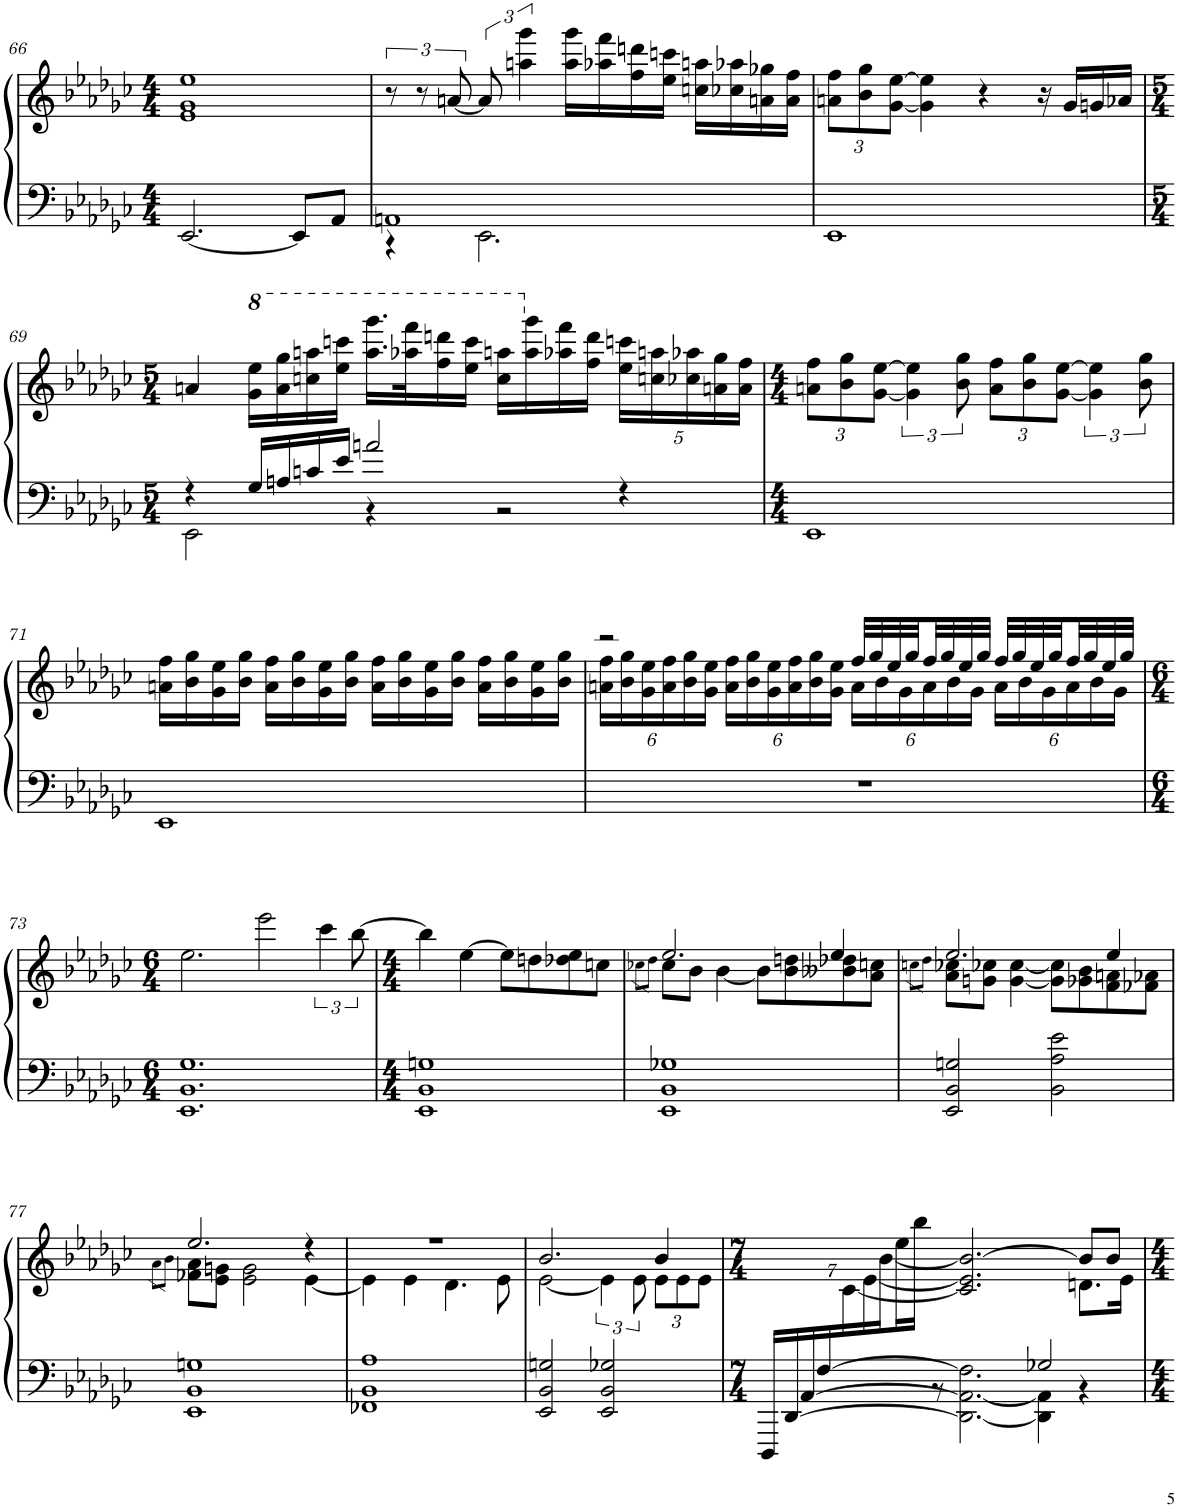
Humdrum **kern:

**kern	**kern
*part1	*part1
*staff2	*staff1
*I"Piano	*
*I'Pno.	*
!!LO:PB:g=z
*clefF4	*clefG2
*k[b-e-a-d-g-c-]	*k[b-e-a-d-g-c-]
*M4/4	*M4/4
=66	=66
[2.EE-/	1e- 1g- 1ee-
8EE-/L]	.
8AA-/J	.
=67	=67
*^	*
1AAn	4r	12r
.	.	12r
.	.	[12an/
.	2.EE-\	12a/]
.	.	6aan\ 6ggg-\
.	.	16aa\ 16ggg-\LL
.	.	16aa-X\ 16fff\
.	.	16ff\ 16dddn\
.	.	16ee-\ 16cccn\JJ
.	.	16ccn\ 16aan\LL
.	.	16cc-X\ 16aa-X\
.	.	16an\ 16gg-X\
.	.	16a\ 16ff\JJ
*v	*v	*
=68	=68
*	*Xbrackettup
1EE-	12an\ 12ff\L
.	12b-\ 12gg-\
.	[12g-\ [12ee-\J
.	4g-\] 4ee-\]
.	4r
.	16r
.	16g-/LL
.	16gn/
.	16a-X/JJ
!!LO:LB:g=z
=69	=69
*M5/4	*M5/4
*^	*
4r	2EE-\	4an/
*	*	*8va
16G-/LL	.	16gg-\ 16eee-\LL
16An/	.	16aa\ 16ggg-\
16cn/	.	16cccn\ 16aaan\
16e-/JJ	.	16eee-\ 16ccccn\JJ
2an/	4r	16.aaa\ 16.gggg-\LL
.	.	32aaa-X\ 32ffff\K
.	.	16fff\ 16ddddn\
.	.	16eee-\ 16cccc\JJ
.	2r	16ccc\ 16aaan\LL
*	*	*X8va
.	.	16aa\ 16ggg-\
.	.	16aa-X\ 16fff\
.	.	16ff\ 16ddd\JJ
4r	.	20ee-\ 20cccn\LL
.	.	20ccn\ 20aan\
.	.	20cc-X\ 20aa-X\
.	.	20an\ 20gg-\
.	.	20a\ 20ff\JJ
*v	*v	*
=70	=70
*M4/4	*M4/4
1EE-	12an\ 12ff\L
.	12b-\ 12gg-\
.	[4g-\ [4ee-\
*	*brackettup
.	12b-\ 12gg-\
.	12a\ 12ff\L
.	12b-\ 12gg-\
.	[4g-\ [4ee-\
.	12b-\ 12gg-\
!!LO:LB:g=z
=71	=71
1EE-	16an\ 16ff\LL
.	16b-\ 16gg-\
.	16g-\ 16ee-\
.	16b-\ 16gg-\JJ
.	16a\ 16ff\LL
.	16b-\ 16gg-\
.	16g-\ 16ee-\
.	16b-\ 16gg-\JJ
.	16a\ 16ff\LL
.	16b-\ 16gg-\
.	16g-\ 16ee-\
.	16b-\ 16gg-\JJ
.	16a\ 16ff\LL
.	16b-\ 16gg-\
.	16g-\ 16ee-\
.	16b-\ 16gg-\JJ
=72	=72
*	*^
*	*	*Xbrackettup
1r	2r	24an\ 24ff\LL
.	.	24b-\ 24gg-\
.	.	24g-\ 24ee-\
.	.	24a\ 24ff\
.	.	24b-\ 24gg-\
.	.	24g-\ 24ee-\JJ
.	.	24a\ 24ff\LL
.	.	24b-\ 24gg-\
.	.	24g-\ 24ee-\
.	.	24a\ 24ff\
.	.	24b-\ 24gg-\
.	.	24g-\ 24ee-\JJ
.	32ff/LLL	24a\LL
.	32gg-/	.
.	.	24b-\
.	32ee-/	.
.	.	24g-\
.	32gg-/	.
.	32ff/	24a\
.	32gg-/	.
.	.	24b-\
.	32ee-/	.
.	.	24g-\JJ
.	32gg-/JJJ	.
.	32ff/LLL	24a\LL
.	32gg-/	.
.	.	24b-\
.	32ee-/	.
.	.	24g-\
.	32gg-/	.
.	32ff/	24a\
.	32gg-/	.
.	.	24b-\
.	32ee-/	.
.	.	24g-\JJ
.	32gg-/JJJ	.
*	*v	*v
!!LO:LB:g=z
=73	=73
*M6/4	*M6/4
1.EE- 1.BB- 1.G-	2.ee-\
.	2eee-\
*	*brackettup
.	6ccc-\
.	[12bb-\
=74	=74
*M4/4	*M4/4
1EE- 1BB- 1Gn	4bb-\]
.	[4ee-\
.	8ee-\L]
.	8ddn\
.	8dd-X\ 8ee-\
.	8ccn\J
=75	=75
*	*^
.	.	8qcc-X\L
.	.	8qdd-\J
1EE- 1BB- 1G-X	2.ee-/	8cc-\L
.	.	8b-\J
.	.	[4b-\
.	.	8b-\L]
.	.	8b-\ 8ddn\
.	4ee-/	8b--X\ 8dd-X\
.	.	8a-\ 8ccn\J
=76	=76	=76
.	.	8qccn\L
.	.	8qdd-\J
2EE-/ 2BB-/ 2Gn/	2.ee-/	8a-\ 8cc-X\L
.	.	8gn\ 8cc-X\J
.	.	[4g\ [4cc-\
2BB-\ 2A-\ 2e-\	.	8g\] 8cc-\]L
.	.	8g-X\ 8b-\
.	4ee-/	8f\ 8an\
.	.	8f-X\ 8a-X\J
!!LO:LB:g=z	!!
=77	=77	=77
.	.	8qa-\L
.	.	8qb-\J
1EE- 1BB- 1Gn	2.ee-/	8f-X\ 8a-\L
.	.	8e-\ 8gn\J
.	.	2e-\ 2g\
.	4r	[4e-\
=78	=78	=78
1FF-X 1BB- 1A-	1r	4e-\]
.	.	4e-\
.	.	4.d-\
.	.	8e-\
=79	=79	=79
2EE-/ 2BB-/ 2Gn/	2.b-/	[2e-\
2EE-/ 2BB-/ 2G-X/	.	6e-\]
.	.	12e-\
*	*	*Xbrackettup
.	4b-/	12e-\L
.	.	12e-\
.	.	12e-\J
*	*v	*v
=80	=80
*M7/4	*M7/4
*^	*
*	*Xbrackettup	*
*	*	*^
*	*	*	*^
1ryy	28DDD-/LL	2ryy	1ryy	7ryy
.	[28DD-/	.	.	.
.	[28AA-/	.	.	.
.	[28F/	.	.	.
.	56%13ryy	.	.	[28c-\
.	.	.	.	[28e-\
.	.	.	.	[28b-\
.	.	.	.	16ee-\
.	.	.	.	16bb-\JJ
.	8r	.	.	1ryy
.	2.DD-\_ 2.AA-\_ 2.F\]	2.c-/] 2.e-/] 2.b-/_	.	.
4ryy	.	.	4ryy	.
2G-X/	4DD-\] 4AA-\]	4ryy	4ryy	.
.	.	.	.	4.ryy
.	4r	8b-/L]	8.dn\L	.
.	.	8b-/J	.	.
.	.	.	16e-\Jk	.
*v	*v	*	*	*
*	*v	*v	*v
=	=
*-	*-
